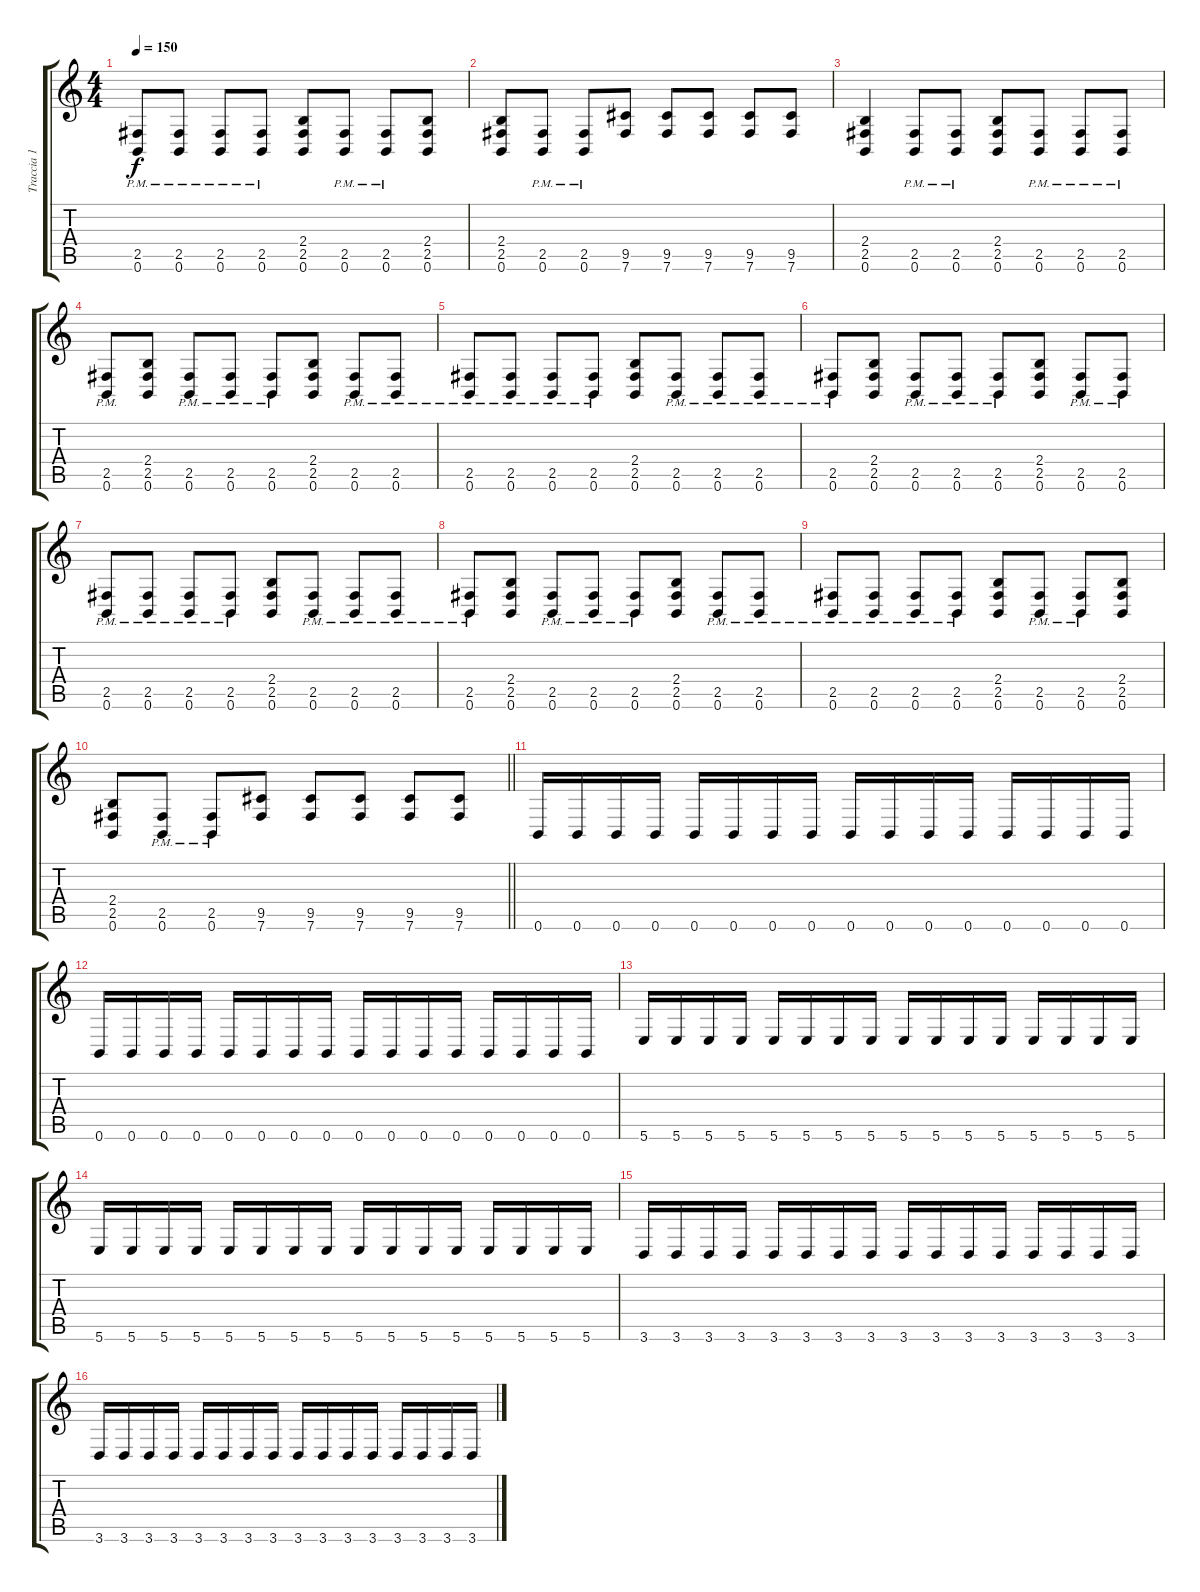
\track ("Traccia 1" "Traccia 1") {instrument distortionguitar}
\staff {score tabs}
\tuning (B3 Gb3 D3 A2 E2 B1) {hide}
\ts (4 4)
\tempo 150
\clef g2
\ks c
(2.5{pm} 0.6{pm}).8{dy f} (2.5{pm} 0.6{pm}).8 (2.5{pm} 0.6{pm}).8 (2.5{pm} 0.6{pm}).8 (2.4 2.5 0.6).8 (2.5{pm} 0.6{pm}).8 (2.5{pm} 0.6{pm}).8 (2.4 2.5 0.6).8 |
(2.4 2.5 0.6).8 (2.5{pm} 0.6{pm}).8 (2.5{pm} 0.6{pm}).8 (9.5 7.6).8 (9.5 7.6).8 (9.5 7.6).8 (9.5 7.6).8 (9.5 7.6).8 |
(2.4 2.5 0.6).4 (2.5{pm} 0.6{pm}).8 (2.5{pm} 0.6{pm}).8 (2.4 2.5 0.6).8 (2.5{pm} 0.6{pm}).8 (2.5{pm} 0.6{pm}).8 (2.5{pm} 0.6{pm}).8 |
(2.5{pm} 0.6{pm}).8 (2.4 2.5 0.6).8 (2.5{pm} 0.6{pm}).8 (2.5{pm} 0.6{pm}).8 (2.5{pm} 0.6{pm}).8 (2.4 2.5 0.6).8 (2.5{pm} 0.6{pm}).8 (2.5{pm} 0.6{pm}).8 |
(2.5{pm} 0.6{pm}).8 (2.5{pm} 0.6{pm}).8 (2.5{pm} 0.6{pm}).8 (2.5{pm} 0.6{pm}).8 (2.4 2.5 0.6).8 (2.5{pm} 0.6{pm}).8 (2.5{pm} 0.6{pm}).8 (2.5{pm} 0.6{pm}).8 |
(2.5{pm} 0.6{pm}).8 (2.4 2.5 0.6).8 (2.5{pm} 0.6{pm}).8 (2.5{pm} 0.6{pm}).8 (2.5{pm} 0.6{pm}).8 (2.4 2.5 0.6).8 (2.5{pm} 0.6{pm}).8 (2.5{pm} 0.6{pm}).8 |
(2.5{pm} 0.6{pm}).8 (2.5{pm} 0.6{pm}).8 (2.5{pm} 0.6{pm}).8 (2.5{pm} 0.6{pm}).8 (2.4 2.5 0.6).8 (2.5{pm} 0.6{pm}).8 (2.5{pm} 0.6{pm}).8 (2.5{pm} 0.6{pm}).8 |
(2.5{pm} 0.6{pm}).8 (2.4 2.5 0.6).8 (2.5{pm} 0.6{pm}).8 (2.5{pm} 0.6{pm}).8 (2.5{pm} 0.6{pm}).8 (2.4 2.5 0.6).8 (2.5{pm} 0.6{pm}).8 (2.5{pm} 0.6{pm}).8 |
(2.5{pm} 0.6{pm}).8 (2.5{pm} 0.6{pm}).8 (2.5{pm} 0.6{pm}).8 (2.5{pm} 0.6{pm}).8 (2.4 2.5 0.6).8 (2.5{pm} 0.6{pm}).8 (2.5{pm} 0.6{pm}).8 (2.4 2.5 0.6).8 |
\barLineRight lightlight
(2.4 2.5 0.6).8 (2.5{pm} 0.6{pm}).8 (2.5{pm} 0.6{pm}).8 (9.5 7.6).8 (9.5 7.6).8 (9.5 7.6).8 (9.5 7.6).8 (9.5 7.6).8 |
\section ("" "")
0.6.16 0.6.16 0.6.16 0.6.16 0.6.16 0.6.16 0.6.16 0.6.16 0.6.16 0.6.16 0.6.16 0.6.16 0.6.16 0.6.16 0.6.16 0.6.16 |
0.6.16 0.6.16 0.6.16 0.6.16 0.6.16 0.6.16 0.6.16 0.6.16 0.6.16 0.6.16 0.6.16 0.6.16 0.6.16 0.6.16 0.6.16 0.6.16 |
5.6.16 5.6.16 5.6.16 5.6.16 5.6.16 5.6.16 5.6.16 5.6.16 5.6.16 5.6.16 5.6.16 5.6.16 5.6.16 5.6.16 5.6.16 5.6.16 |
5.6.16 5.6.16 5.6.16 5.6.16 5.6.16 5.6.16 5.6.16 5.6.16 5.6.16 5.6.16 5.6.16 5.6.16 5.6.16 5.6.16 5.6.16 5.6.16 |
3.6.16 3.6.16 3.6.16 3.6.16 3.6.16 3.6.16 3.6.16 3.6.16 3.6.16 3.6.16 3.6.16 3.6.16 3.6.16 3.6.16 3.6.16 3.6.16 |
3.6.16 3.6.16 3.6.16 3.6.16 3.6.16 3.6.16 3.6.16 3.6.16 3.6.16 3.6.16 3.6.16 3.6.16 3.6.16 3.6.16 3.6.16 3.6.16
